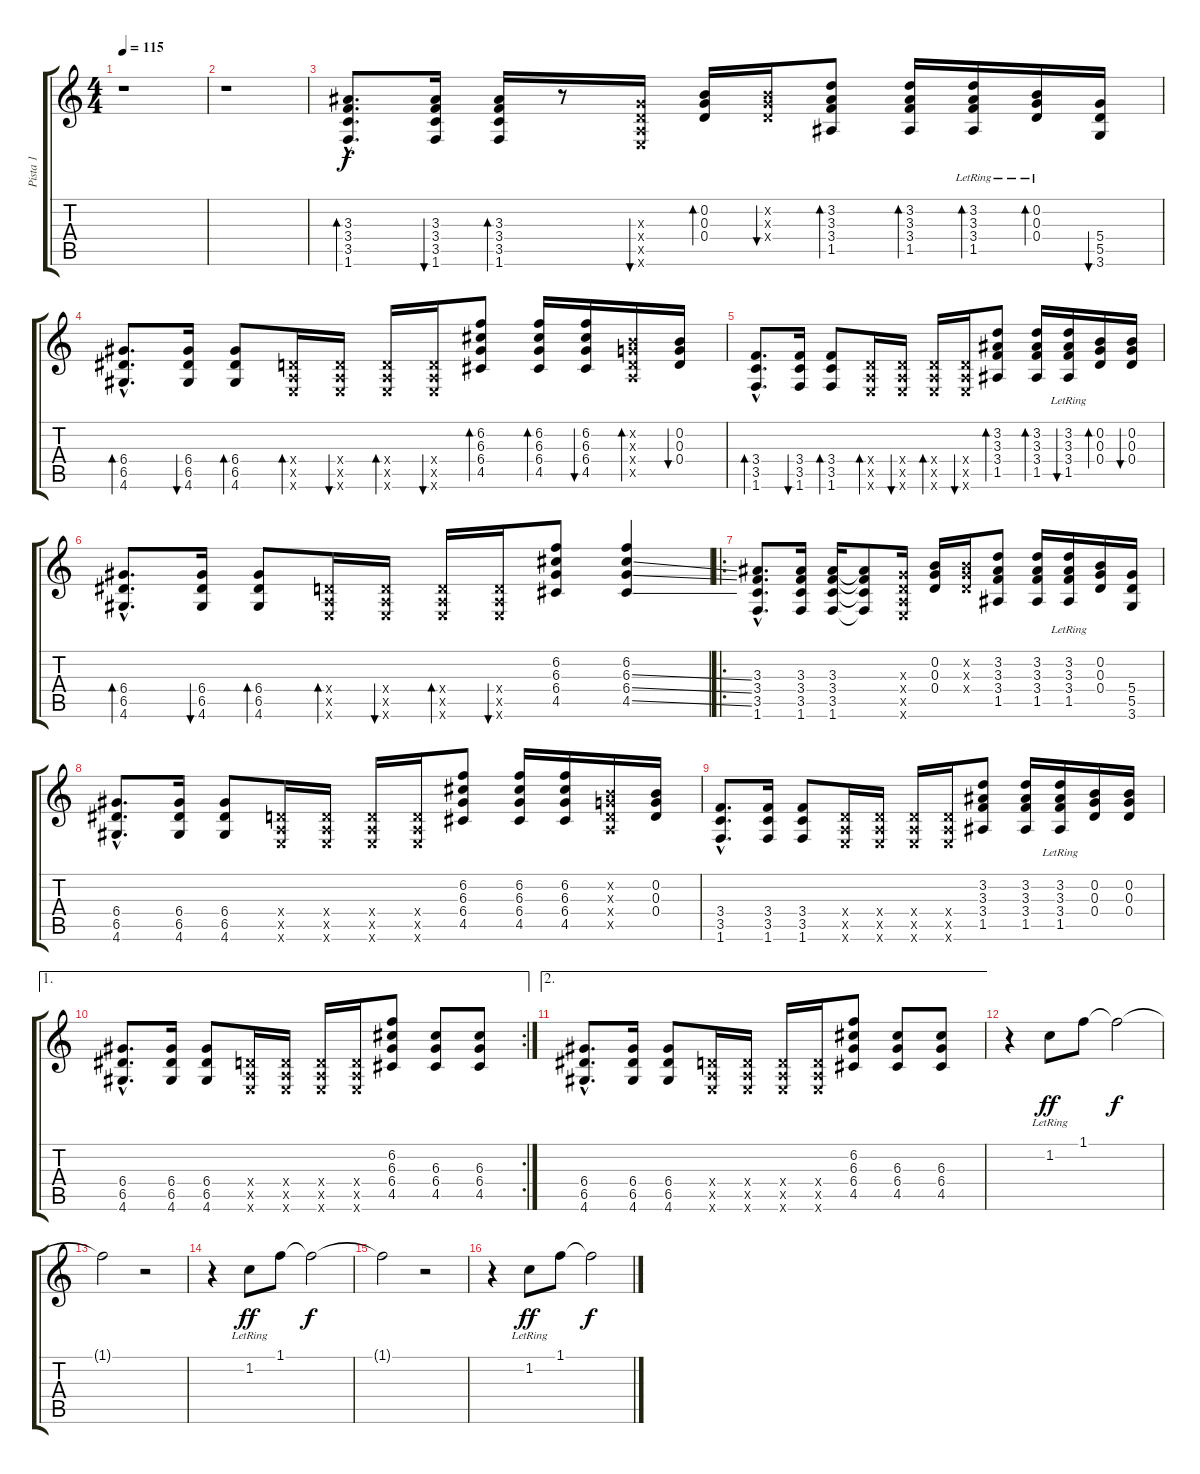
\track ("Pista 1" "Pista 1") {instrument distortionguitar}
\staff {score tabs}
\tuning (E4 B3 G3 D3 A2 E2) {hide}
\ts (4 4)
\tempo 115
\clef g2
\ks c
r.1{dy f instrument distortionguitar} |
r.1 |
(3.3{hac} 3.4{hac} 3.5{hac} 1.6{hac}).8{d bd 30 instrument acousticguitarsteel} (3.3 3.4 3.5 1.6).16{bu 30} (3.3 3.4 3.5 1.6).16{bd 30} r.8 (0.3{x} 0.4{x} 0.5{x} 0.6{x}).16{bu 30} (0.2 0.3 0.4).16{bd 30} (0.2{x} 0.3{x} 0.4{x}).16{bu 30} (3.2 3.3 3.4 1.5).8{bd 30} (3.2 3.3 3.4 1.5).16{bd 30} (3.2 3.3 3.4 1.5{lr}).16{bd 30} (0.2{lr} 0.3{lr} 0.4).16{bd 30} (5.4 5.5 3.6).16{bu 30} |
(6.4{hac} 6.5{hac} 4.6{hac}).8{d bd 30} (6.4 6.5 4.6).16{bu 30} (6.4 6.5 4.6).8{bd 30} (0.4{x} 0.5{x} 0.6{x}).16{bd 30} (0.4{x} 0.5{x} 0.6{x}).16{bu 30} (0.4{x} 0.5{x} 0.6{x}).16{bd 30} (0.4{x} 0.5{x} 0.6{x}).16{bu 30} (6.2 6.3 6.4 4.5).8{bd 30} (6.2 6.3 6.4 4.5).16{bd 30} (6.2 6.3 6.4 4.5).16{bu 30} (0.2{x} 0.3{x} 0.4{x} 0.5{x}).16{bd 30} (0.2 0.3 0.4).16{bu 30} |
(3.4{hac} 3.5{hac} 1.6{hac}).8{d bd 30} (3.4 3.5 1.6).16{bu 30} (3.4 3.5 1.6).8{bd 30} (0.4{x} 0.5{x} 0.6{x}).16{bd 30} (0.4{x} 0.5{x} 0.6{x}).16{bu 30} (0.4{x} 0.5{x} 0.6{x}).16{bd 30} (0.4{x} 0.5{x} 0.6{x}).16{bu 30} (3.2 3.3 3.4 1.5).8{bd 30} (3.2 3.3 3.4 1.5).16{bd 30} (3.2 3.3 3.4 1.5{lr}).16{bu 30} (0.2 0.3 0.4).16{bd 30} (0.2 0.3 0.4).16{bu 30} |
(6.4{hac} 6.5{hac} 4.6{hac}).8{d bd 30} (6.4 6.5 4.6).16{bu 30} (6.4 6.5 4.6).8{bd 30} (0.4{x} 0.5{x} 0.6{x}).16{bd 30} (0.4{x} 0.5{x} 0.6{x}).16{bu 30} (0.4{x} 0.5{x} 0.6{x}).16{bd 30} (0.4{x} 0.5{x} 0.6{x}).16{bu 30} (6.2 6.3 6.4 4.5).8{instrument distortionguitar} (6.2 6.3{ss} 6.4{ss} 4.5{ss}).4 |
\ro
(3.3{hac} 3.4{hac} 3.5{hac} 1.6{hac}).8{d} (3.3 3.4 3.5 1.6).16 (3.3 3.4 3.5 1.6).16 (3.3{t} 3.4{t} 3.5{t} 1.6{t}).8 (0.3{x} 0.4{x} 0.5{x} 0.6{x}).16 (0.2 0.3 0.4).16 (0.2{x} 0.3{x} 0.4{x}).16 (3.2 3.3 3.4 1.5).8 (3.2 3.3 3.4 1.5).16 (3.2 3.3 3.4 1.5{lr}).16 (0.2 0.3 0.4).16 (5.4 5.5 3.6).16 |
(6.4{hac} 6.5{hac} 4.6{hac}).8{d} (6.4 6.5 4.6).16 (6.4 6.5 4.6).8 (0.4{x} 0.5{x} 0.6{x}).16 (0.4{x} 0.5{x} 0.6{x}).16 (0.4{x} 0.5{x} 0.6{x}).16 (0.4{x} 0.5{x} 0.6{x}).16 (6.2 6.3 6.4 4.5).8 (6.2 6.3 6.4 4.5).16 (6.2 6.3 6.4 4.5).16 (0.2{x} 0.3{x} 0.4{x} 0.5{x}).16 (0.2 0.3 0.4).16 |
(3.4{hac} 3.5{hac} 1.6{hac}).8{d} (3.4 3.5 1.6).16 (3.4 3.5 1.6).8 (0.4{x} 0.5{x} 0.6{x}).16 (0.4{x} 0.5{x} 0.6{x}).16 (0.4{x} 0.5{x} 0.6{x}).16 (0.4{x} 0.5{x} 0.6{x}).16 (3.2 3.3 3.4 1.5).8 (3.2 3.3 3.4 1.5).16 (3.2 3.3 3.4 1.5{lr}).16 (0.2 0.3 0.4).16 (0.2 0.3 0.4).16 |
\ae 1
\rc 2
(6.4{hac} 6.5{hac} 4.6{hac}).8{d} (6.4 6.5 4.6).16 (6.4 6.5 4.6).8 (0.4{x} 0.5{x} 0.6{x}).16 (0.4{x} 0.5{x} 0.6{x}).16 (0.4{x} 0.5{x} 0.6{x}).16 (0.4{x} 0.5{x} 0.6{x}).16 (6.2 6.3 6.4 4.5).8 (6.3 6.4 4.5).8 (6.3 6.4 4.5).8 |
\ae 2
(6.4{hac} 6.5{hac} 4.6{hac}).8{d} (6.4 6.5 4.6).16 (6.4 6.5 4.6).8 (0.4{x} 0.5{x} 0.6{x}).16 (0.4{x} 0.5{x} 0.6{x}).16 (0.4{x} 0.5{x} 0.6{x}).16 (0.4{x} 0.5{x} 0.6{x}).16 (6.2 6.3 6.4 4.5).8 (6.3 6.4 4.5).8 (6.3 6.4 4.5).8 |
r.4 1.2{lr}.8{dy ff instrument acousticguitarsteel} 1.1.8 1.1{t}.2{dy f} |
1.1{t}.2 r.2 |
r.4 1.2{lr}.8{dy ff instrument acousticguitarsteel} 1.1.8 1.1{t}.2{dy f} |
1.1{t}.2 r.2 |
r.4 1.2{lr}.8{dy ff instrument acousticguitarsteel} 1.1.8 1.1{t}.2{dy f}
